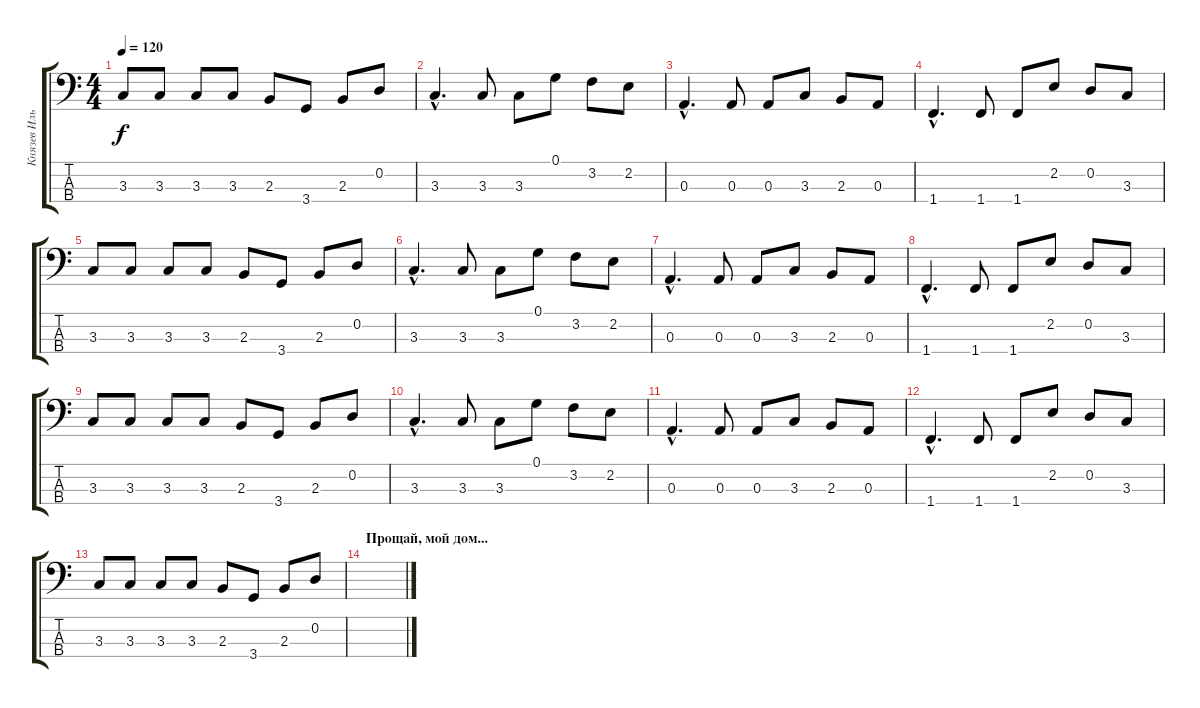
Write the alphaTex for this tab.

\track ("Князев Илья" "Князев Иль") {instrument electricbasspick}
\staff {score tabs}
\tuning (G2 D2 A1 E1) {hide}
\ts (4 4)
\tempo 120
\clef f4
\ks c
3.3.8{dy f} 3.3.8 3.3.8 3.3.8 2.3.8 3.4.8 2.3.8 0.2.8 |
3.3{hac}.4{d} 3.3.8 3.3.8 0.1.8 3.2.8 2.2.8 |
0.3{hac}.4{d} 0.3.8 0.3.8 3.3.8 2.3.8 0.3.8 |
1.4{hac}.4{d} 1.4.8 1.4.8 2.2.8 0.2.8 3.3.8 |
3.3.8 3.3.8 3.3.8 3.3.8 2.3.8 3.4.8 2.3.8 0.2.8 |
3.3{hac}.4{d} 3.3.8 3.3.8 0.1.8 3.2.8 2.2.8 |
0.3{hac}.4{d} 0.3.8 0.3.8 3.3.8 2.3.8 0.3.8 |
1.4{hac}.4{d} 1.4.8 1.4.8 2.2.8 0.2.8 3.3.8 |
3.3.8 3.3.8 3.3.8 3.3.8 2.3.8 3.4.8 2.3.8 0.2.8 |
3.3{hac}.4{d} 3.3.8 3.3.8 0.1.8 3.2.8 2.2.8 |
0.3{hac}.4{d} 0.3.8 0.3.8 3.3.8 2.3.8 0.3.8 |
1.4{hac}.4{d} 1.4.8 1.4.8 2.2.8 0.2.8 3.3.8 |
3.3.8 3.3.8 3.3.8 3.3.8 2.3.8 3.4.8 2.3.8 0.2.8 |
\section ("" "Прощай, мой дом...")
